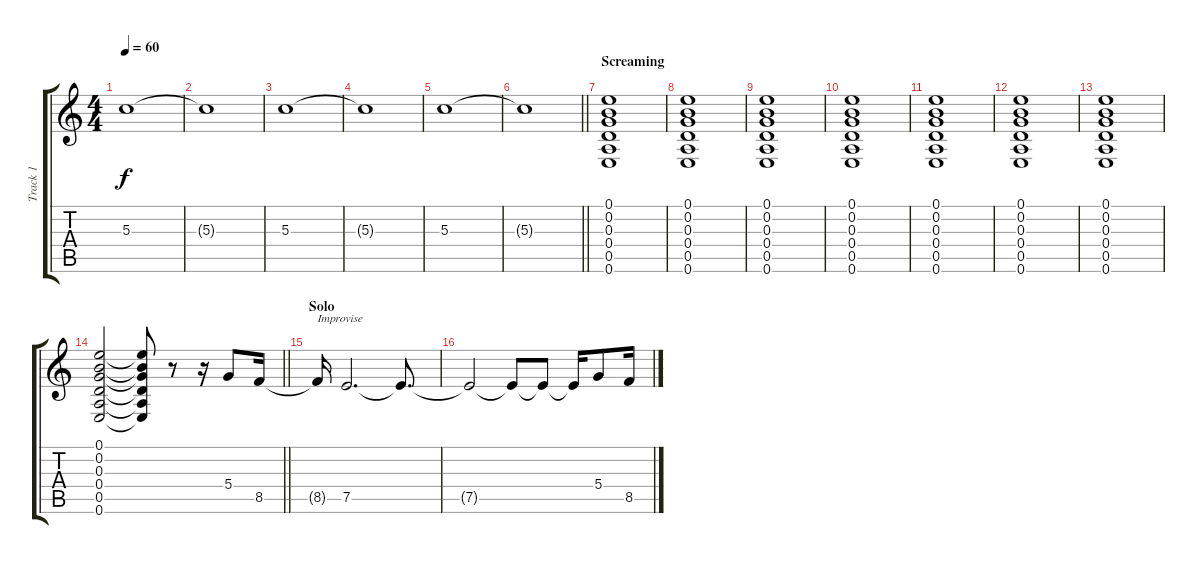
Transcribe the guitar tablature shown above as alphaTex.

\track ("Track 1" "Track 1") {instrument overdrivenguitar}
\staff {score tabs}
\tuning (E4 B3 G3 D3 A2 E2) {hide}
\ts (4 4)
\tempo 60
\clef g2
\ks c
5.3.1{dy f} |
5.3{t}.1 |
5.3.1 |
5.3{t}.1 |
5.3.1 |
\barLineRight lightlight
5.3{t}.1 |
\section ("" "Screaming")
(0.1 0.2 0.3 0.4 0.5 0.6).1{volume 4} |
(0.1 0.2 0.3 0.4 0.5 0.6).1 |
(0.1 0.2 0.3 0.4 0.5 0.6).1 |
(0.1 0.2 0.3 0.4 0.5 0.6).1 |
(0.1 0.2 0.3 0.4 0.5 0.6).1 |
(0.1 0.2 0.3 0.4 0.5 0.6).1 |
(0.1 0.2 0.3 0.4 0.5 0.6).1 |
\barLineRight lightlight
(0.1 0.2 0.3 0.4 0.5 0.6).2 (0.1{t} 0.2{t} 0.3{t} 0.4{t} 0.5{t} 0.6{t}).8 r.8{volume 13} r.16 5.4.8 8.5.16 |
\section ("" "Solo")
8.5{t}.16{txt "Improvise"} 7.5.2{d} 7.5{t}.8{d} |
7.5{t}.2 7.5{t}.8 7.5{t}.8 7.5{t}.16 5.4.8 8.5.16
